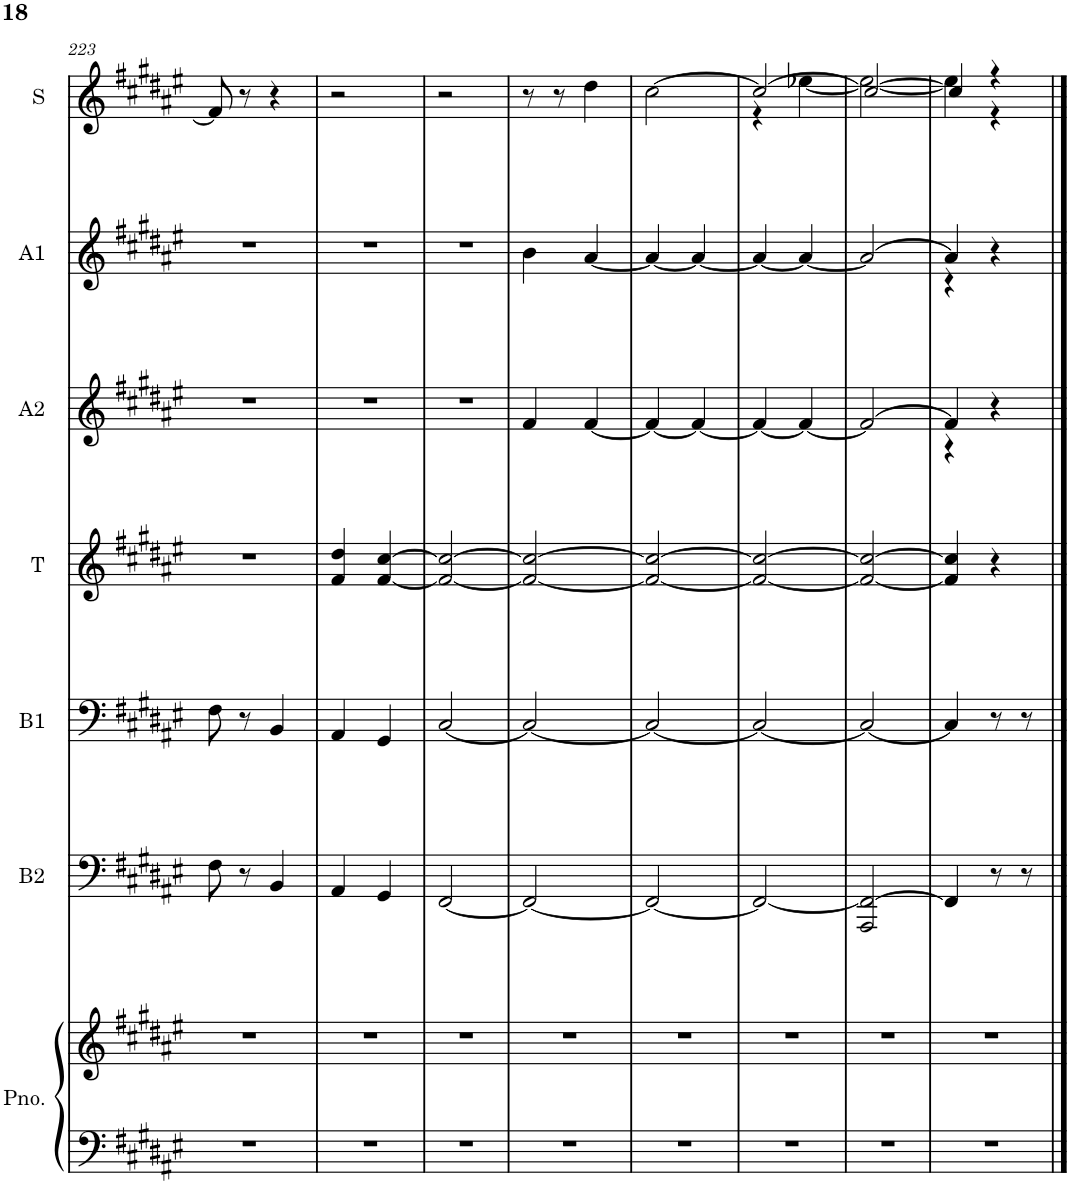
**kern	**kern	**kern	**kern	**kern	**kern	**kern	**kern
*part7	*part7	*part6	*part5	*part4	*part3	*part2	*part1
*staff8	*staff7	*staff6	*staff5	*staff4	*staff3	*staff2	*staff1
*I"Piano	*	*I"Bass2	*I"Base1	*I"Tenor	*I"Alto2	*I"Alto1	*I"Soprano
*I'Pno.	*	*I'B2	*I'B1	*I'T	*I'A2	*I'A1	*I'S
!!LO:PB:g=z
*clefF4	*clefG2	*clefF4	*clefF4	*clefG2	*clefG2	*clefG2	*clefG2
*k[f#c#g#d#a#e#]	*k[f#c#g#d#a#e#]	*k[f#c#g#d#a#e#]	*k[f#c#g#d#a#e#]	*k[f#c#g#d#a#e#]	*k[f#c#g#d#a#e#]	*k[f#c#g#d#a#e#]	*k[f#c#g#d#a#e#]
*M2/4	*M2/4	*M2/4	*M2/4	*M2/4	*M2/4	*M2/4	*M2/4
=223	=223	=223	=223	=223	=223	=223	=223
2r	2r	8F#\	8F#\	2r	2r	2r	8f#/]
.	.	8r	8r	.	.	.	8r
.	.	4BB/	4BB/	.	.	.	4r
=224	=224	=224	=224	=224	=224	=224	=224
2r	2r	4AA#/	4AA#/	4f#/ 4dd#/	2r	2r	2r
.	.	4GG#/	4GG#/	[4f#/ [4cc#/	.	.	.
=225	=225	=225	=225	=225	=225	=225	=225
2r	2r	[2FF#/	[2C#/	2f#/_ 2cc#/_	2r	2r	2r
=226	=226	=226	=226	=226	=226	=226	=226
2r	2r	2FF#/_	2C#/_	2f#/_ 2cc#/_	4f#/	4b\	8r
.	.	.	.	.	.	.	8r
.	.	.	.	.	[4f#/	[4a#/	4dd#\
=227	=227	=227	=227	=227	=227	=227	=227
2r	2r	2FF#/_	2C#/_	2f#/_ 2cc#/_	4f#/_	4a#/_	[2cc#\
.	.	.	.	.	4f#/_	4a#/_	.
=228	=228	=228	=228	=228	=228	=228	=228
*	*	*	*	*	*	*	*^
2r	2r	2FF#/_	2C#/_	2f#/_ 2cc#/_	4f#/_	4a#/_	2cc#/_	4r
.	.	.	.	.	4f#/_	4a#/_	.	[4ee-X\
=229	=229	=229	=229	=229	=229	=229	=229	=229
2r	2r	2AAA#/ 2FF#/_	2C#/_	2f#/_ 2cc#/_	2f#/_	2a#/_	2cc#/_	2ee-\_
=230	=230	=230	=230	=230	=230	=230	=230	=230
*	*	*	*	*	*^	*^	*	*
2r	2r	4FF#/]	4C#/]	4f#/] 4cc#/]	4f#/]	4r	4a#/]	4r	4cc#/]	4ee-\]
.	.	8r	8r	4r	4r	4ryy	4r	4ryy	4r	4r
.	.	8r	8r	.	.	.	.	.	.	.
*	*	*	*	*	*v	*v	*	*	*v	*v
*	*	*	*	*	*	*v	*v	*
==	==	==	==	==	==	==	==
*-	*-	*-	*-	*-	*-	*-	*-
